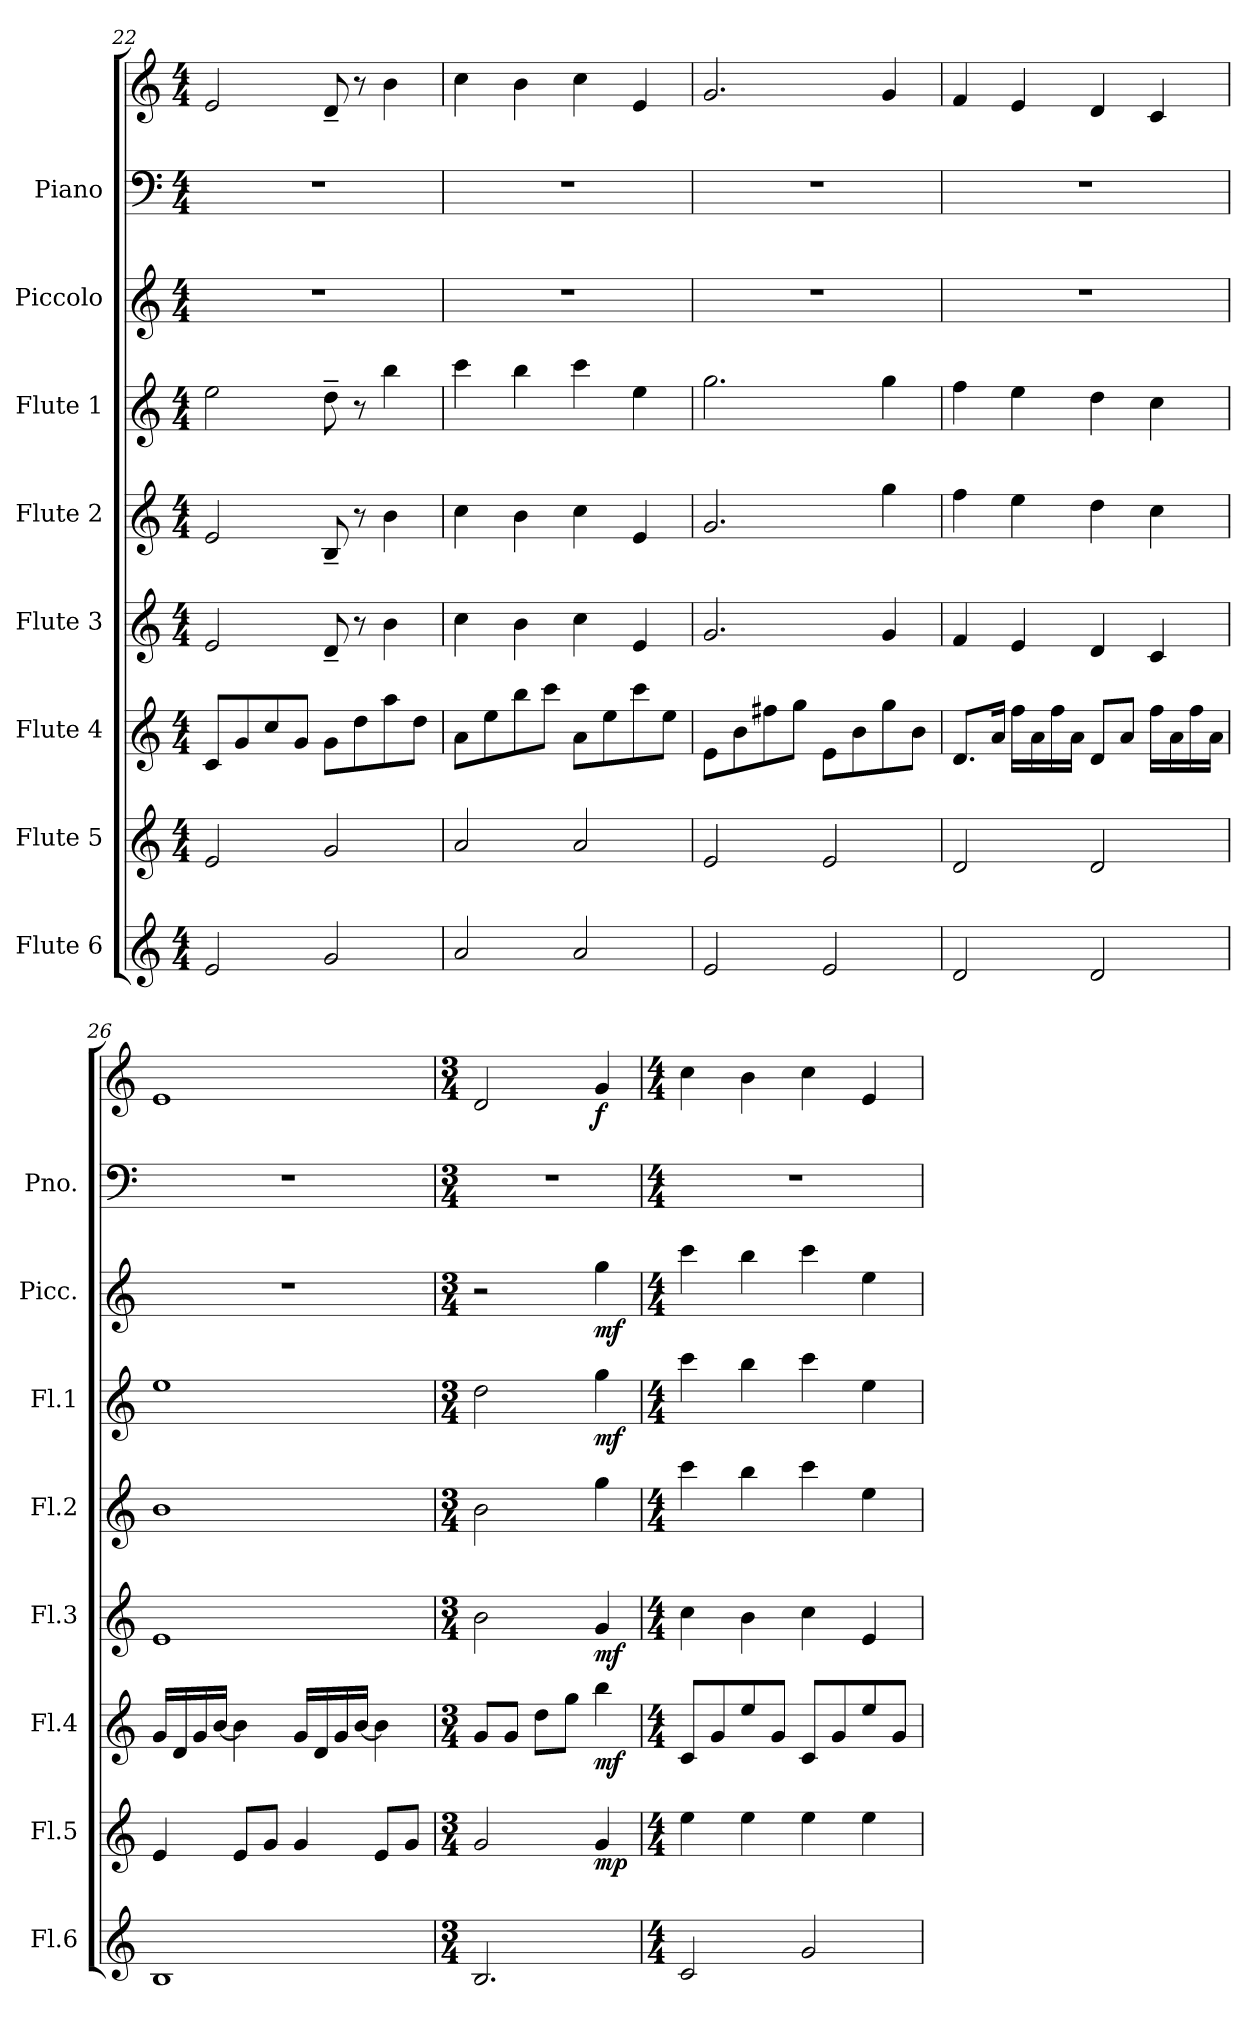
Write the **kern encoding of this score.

**kern	**kern	**dynam	**kern	**dynam	**kern	**dynam	**kern	**kern	**dynam	**kern	**dynam	**kern	**kern	**dynam
*part8	*part7	*part7	*part6	*part6	*part5	*part5	*part4	*part3	*part3	*part2	*part2	*part1	*part1	*part1
*staff9	*staff8	*staff8	*staff7	*staff7	*staff6	*staff6	*staff5	*staff4	*staff4	*staff3	*staff3	*staff2	*staff1	*staff1/2
*I"Flute 6	*I"Flute 5	*	*I"Flute 4	*	*I"Flute 3	*	*I"Flute 2	*I"Flute 1	*	*I"Piccolo	*	*I"Piano	*	*
*I'Fl.6	*I'Fl.5	*	*I'Fl.4	*	*I'Fl.3	*	*I'Fl.2	*I'Fl.1	*	*I'Picc.	*	*I'Pno.	*	*
*clefG2	*clefG2	*	*clefG2	*	*clefG2	*	*clefG2	*clefG2	*	*clefG2	*	*clefF4	*clefG2	*
*	*	*	*	*	*	*	*	*	*	*ITrd-7c-12	*	*	*	*
*k[]	*k[]	*	*k[]	*	*k[]	*	*k[]	*k[]	*	*k[]	*	*k[]	*k[]	*
*M4/4	*M4/4	*	*M4/4	*	*M4/4	*	*M4/4	*M4/4	*	*M4/4	*	*M4/4	*M4/4	*
=22	=22	=22	=22	=22	=22	=22	=22	=22	=22	=22	=22	=22	=22	=22
2e/	2e/	.	8c/L	.	2e/	.	2e/	2ee\	.	1r	.	1r	2e/	.
.	.	.	8g/	.	.	.	.	.	.	.	.	.	.	.
.	.	.	8cc/	.	.	.	.	.	.	.	.	.	.	.
.	.	.	8g/J	.	.	.	.	.	.	.	.	.	.	.
2g/	2g/	.	8g\L	.	8d~/	.	8B~/	8dd~\	.	.	.	.	8d~/	.
.	.	.	8dd\	.	8r	.	8r	8r	.	.	.	.	8r	.
.	.	.	8aa\	.	4b\	.	4b\	4bb\	.	.	.	.	4b\	.
.	.	.	8dd\J	.	.	.	.	.	.	.	.	.	.	.
=23	=23	=23	=23	=23	=23	=23	=23	=23	=23	=23	=23	=23	=23	=23
2a/	2a/	.	8a\L	.	4cc\	.	4cc\	4ccc\	.	1r	.	1r	4cc\	.
.	.	.	8ee\	.	.	.	.	.	.	.	.	.	.	.
.	.	.	8bb\	.	4b\	.	4b\	4bb\	.	.	.	.	4b\	.
.	.	.	8ccc\J	.	.	.	.	.	.	.	.	.	.	.
2a/	2a/	.	8a\L	.	4cc\	.	4cc\	4ccc\	.	.	.	.	4cc\	.
.	.	.	8ee\	.	.	.	.	.	.	.	.	.	.	.
.	.	.	8ccc\	.	4e/	.	4e/	4ee\	.	.	.	.	4e/	.
.	.	.	8ee\J	.	.	.	.	.	.	.	.	.	.	.
=24	=24	=24	=24	=24	=24	=24	=24	=24	=24	=24	=24	=24	=24	=24
2e/	2e/	.	8e\L	.	2.g/	.	2.g/	2.gg\	.	1r	.	1r	2.g/	.
.	.	.	8b\	.	.	.	.	.	.	.	.	.	.	.
.	.	.	8ff#X\	.	.	.	.	.	.	.	.	.	.	.
.	.	.	8gg\J	.	.	.	.	.	.	.	.	.	.	.
2e/	2e/	.	8e\L	.	.	.	.	.	.	.	.	.	.	.
.	.	.	8b\	.	.	.	.	.	.	.	.	.	.	.
.	.	.	8gg\	.	4g/	.	4gg\	4gg\	.	.	.	.	4g/	.
.	.	.	8b\J	.	.	.	.	.	.	.	.	.	.	.
!!LO:PB:g=z
=25	=25	=25	=25	=25	=25	=25	=25	=25	=25	=25	=25	=25	=25	=25
2d/	2d/	.	8.d/L	.	4f/	.	4ff\	4ff\	.	1r	.	1r	4f/	.
.	.	.	16a/Jk	.	.	.	.	.	.	.	.	.	.	.
.	.	.	16ff\LL	.	4e/	.	4ee\	4ee\	.	.	.	.	4e/	.
.	.	.	16a\	.	.	.	.	.	.	.	.	.	.	.
.	.	.	16ff\	.	.	.	.	.	.	.	.	.	.	.
.	.	.	16a\JJ	.	.	.	.	.	.	.	.	.	.	.
2d/	2d/	.	8d/L	.	4d/	.	4dd\	4dd\	.	.	.	.	4d/	.
.	.	.	8a/J	.	.	.	.	.	.	.	.	.	.	.
.	.	.	16ff\LL	.	4c/	.	4cc\	4cc\	.	.	.	.	4c/	.
.	.	.	16a\	.	.	.	.	.	.	.	.	.	.	.
.	.	.	16ff\	.	.	.	.	.	.	.	.	.	.	.
.	.	.	16a\JJ	.	.	.	.	.	.	.	.	.	.	.
=26	=26	=26	=26	=26	=26	=26	=26	=26	=26	=26	=26	=26	=26	=26
1B	4e/	.	16g/LL	.	1e	.	1b	1ee	.	1r	.	1r	1e	.
.	.	.	16d/	.	.	.	.	.	.	.	.	.	.	.
.	.	.	16g/	.	.	.	.	.	.	.	.	.	.	.
.	.	.	[16b/JJ	.	.	.	.	.	.	.	.	.	.	.
.	8e/L	.	4b\]	.	.	.	.	.	.	.	.	.	.	.
.	8g/J	.	.	.	.	.	.	.	.	.	.	.	.	.
.	4g/	.	16g/LL	.	.	.	.	.	.	.	.	.	.	.
.	.	.	16d/	.	.	.	.	.	.	.	.	.	.	.
.	.	.	16g/	.	.	.	.	.	.	.	.	.	.	.
.	.	.	[16b/JJ	.	.	.	.	.	.	.	.	.	.	.
.	8e/L	.	4b\]	.	.	.	.	.	.	.	.	.	.	.
.	8g/J	.	.	.	.	.	.	.	.	.	.	.	.	.
=27	=27	=27	=27	=27	=27	=27	=27	=27	=27	=27	=27	=27	=27	=27
*M3/4	*M3/4	*	*M3/4	*	*M3/4	*	*M3/4	*M3/4	*	*M3/4	*	*M3/4	*M3/4	*
2.B/	2g/	.	8g/L	.	2b\	.	2b\	2dd\	.	2r	.	2.r	2d/	.
.	.	.	8g/J	.	.	.	.	.	.	.	.	.	.	.
.	.	.	8dd\L	.	.	.	.	.	.	.	.	.	.	.
.	.	.	8gg\J	.	.	.	.	.	.	.	.	.	.	.
!	!	!LO:DY:b	!	!LO:DY:b	!	!LO:DY:b	!	!	!LO:DY:b	!	!LO:DY:b	!	!	!LO:DY:b
.	4g/	mp	4bb\	mf	4g/	mf	4gg\	4gg\	mf	4ggg\	mf	.	4g/	f
=28	=28	=28	=28	=28	=28	=28	=28	=28	=28	=28	=28	=28	=28	=28
*M4/4	*M4/4	*	*M4/4	*	*M4/4	*	*M4/4	*M4/4	*	*M4/4	*	*M4/4	*M4/4	*
2c/	4ee\	.	8c/L	.	4cc\	.	4ccc\	4ccc\	.	4cccc\	.	1r	4cc\	.
.	.	.	8g/	.	.	.	.	.	.	.	.	.	.	.
.	4ee\	.	8ee/	.	4b\	.	4bb\	4bb\	.	4bbb\	.	.	4b\	.
.	.	.	8g/J	.	.	.	.	.	.	.	.	.	.	.
2g/	4ee\	.	8c/L	.	4cc\	.	4ccc\	4ccc\	.	4cccc\	.	.	4cc\	.
.	.	.	8g/	.	.	.	.	.	.	.	.	.	.	.
.	4ee\	.	8ee/	.	4e/	.	4ee\	4ee\	.	4eee\	.	.	4e/	.
.	.	.	8g/J	.	.	.	.	.	.	.	.	.	.	.
=	=	=	=	=	=	=	=	=	=	=	=	=	=	=
*-	*-	*-	*-	*-	*-	*-	*-	*-	*-	*-	*-	*-	*-	*-
